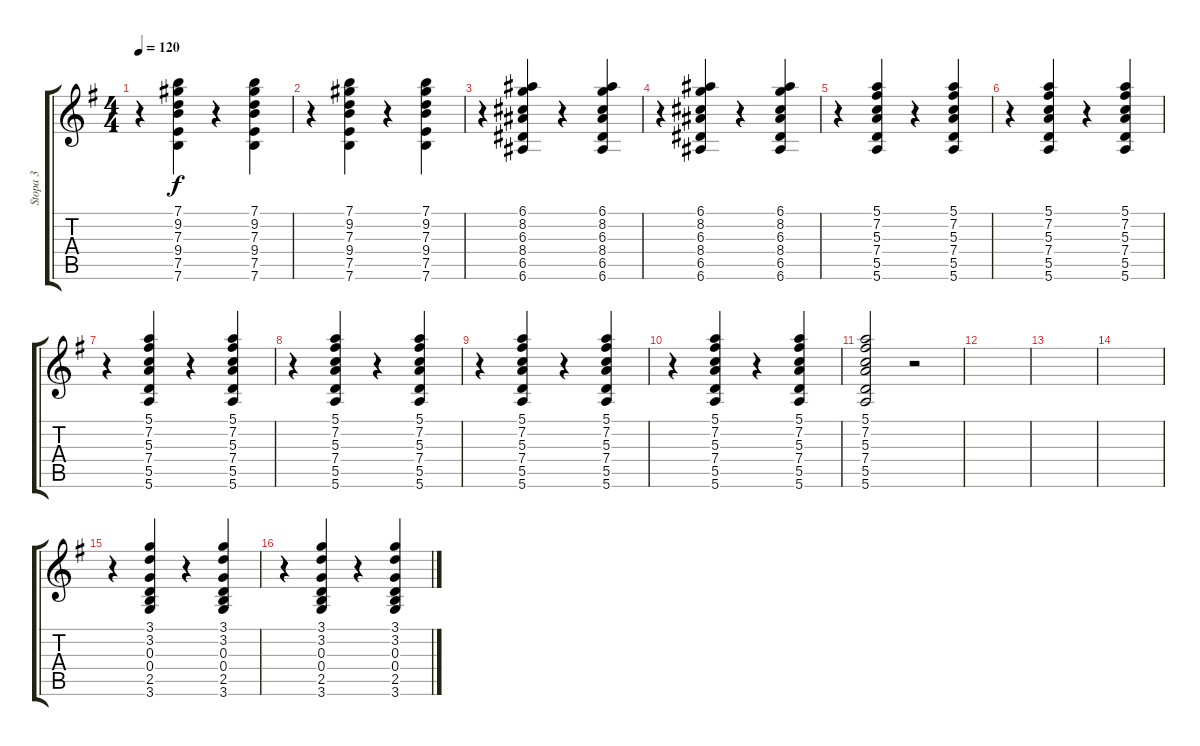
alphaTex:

\track ("Stopa 3" "Stopa 3") {instrument acousticguitarsteel}
\staff {score tabs}
\tuning (E4 B3 G3 D3 A2 E2) {hide}
\ts (4 4)
\tempo 120
\clef g2
\ks g
r.4{dy f} (7.1 9.2 7.3 9.4 7.5 7.6).4 r.4 (7.1 9.2 7.3 9.4 7.5 7.6).4 |
r.4 (7.1 9.2 7.3 9.4 7.5 7.6).4 r.4 (7.1 9.2 7.3 9.4 7.5 7.6).4 |
r.4 (6.1 8.2 6.3 8.4 6.5 6.6).4 r.4 (6.1 8.2 6.3 8.4 6.5 6.6).4 |
r.4 (6.1 8.2 6.3 8.4 6.5 6.6).4 r.4 (6.1 8.2 6.3 8.4 6.5 6.6).4 |
r.4 (5.1 7.2 5.3 7.4 5.5 5.6).4 r.4 (5.1 7.2 5.3 7.4 5.5 5.6).4 |
r.4 (5.1 7.2 5.3 7.4 5.5 5.6).4 r.4 (5.1 7.2 5.3 7.4 5.5 5.6).4 |
r.4 (5.1 7.2 5.3 7.4 5.5 5.6).4 r.4 (5.1 7.2 5.3 7.4 5.5 5.6).4 |
r.4 (5.1 7.2 5.3 7.4 5.5 5.6).4 r.4 (5.1 7.2 5.3 7.4 5.5 5.6).4 |
r.4 (5.1 7.2 5.3 7.4 5.5 5.6).4 r.4 (5.1 7.2 5.3 7.4 5.5 5.6).4 |
r.4 (5.1 7.2 5.3 7.4 5.5 5.6).4 r.4 (5.1 7.2 5.3 7.4 5.5 5.6).4 |
(5.1 7.2 5.3 7.4 5.5 5.6).2 r.2 |
|
|
|
r.4 (3.1 3.2 0.3 0.4 2.5 3.6).4 r.4 (3.1 3.2 0.3 0.4 2.5 3.6).4 |
r.4 (3.1 3.2 0.3 0.4 2.5 3.6).4 r.4 (3.1 3.2 0.3 0.4 2.5 3.6).4
